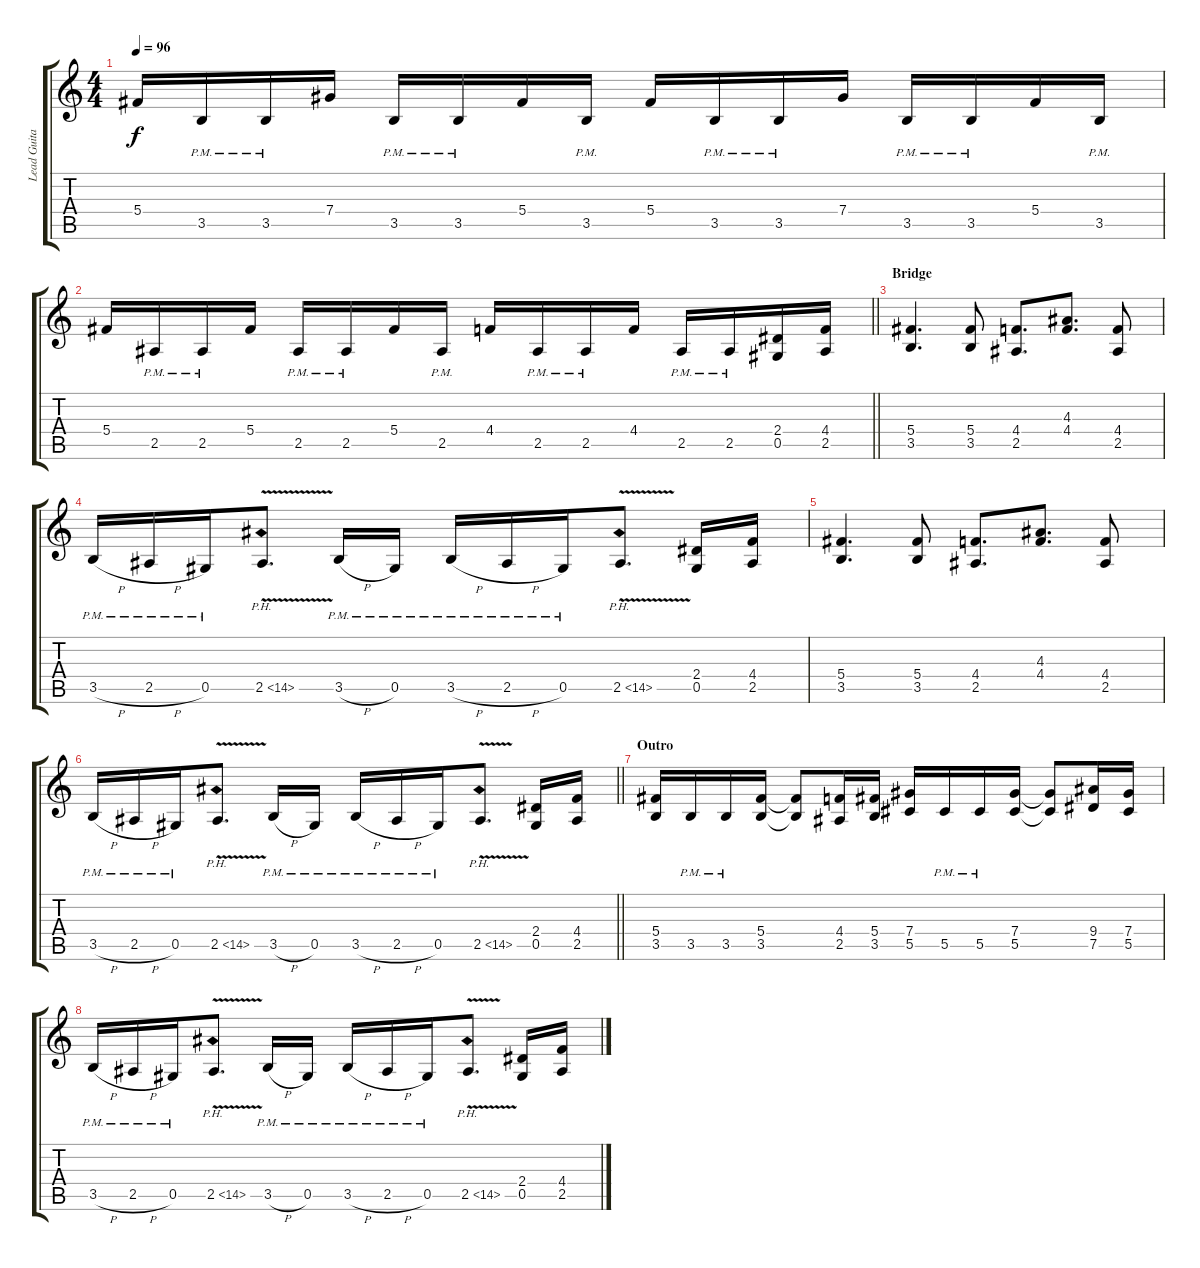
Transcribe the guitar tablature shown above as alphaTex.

\track ("Lead Guitar" "Lead Guita") {instrument distortionguitar}
\staff {score tabs}
\tuning (Eb4 Bb3 Gb3 Db3 Ab2 Eb2) {hide}
\ts (4 4)
\tempo 96
\clef g2
\ks c
5.4.16{dy f} 3.5{pm}.16 3.5{pm}.16 7.4.16 3.5{pm}.16 3.5{pm}.16 5.4.16 3.5{pm}.16 5.4.16 3.5{pm}.16 3.5{pm}.16 7.4.16 3.5{pm}.16 3.5{pm}.16 5.4.16 3.5{pm}.16 |
\barLineRight lightlight
5.4.16 2.5{pm}.16 2.5{pm}.16 5.4.16 2.5{pm}.16 2.5{pm}.16 5.4.16 2.5{pm}.16 4.4.16 2.5{pm}.16 2.5{pm}.16 4.4.16 2.5{pm}.16 2.5{pm}.16 (2.4 0.5).16 (4.4 2.5).16 |
\section ("" "Bridge")
(5.4 3.5).4{d} (5.4 3.5).8 (4.4 2.5).8{d} (4.3 4.4).8{d} (4.4 2.5).8 |
3.5{h pm}.16 2.5{h pm}.16 0.5{pm}.16 2.5{ph 12 v}.8{d} 3.5{h pm}.16 0.5{pm}.16 3.5{h pm}.16 2.5{h pm}.16 0.5{pm}.16 2.5{ph 12 v}.8{d} (2.4 0.5).16 (4.4 2.5).16 |
(5.4 3.5).4{d} (5.4 3.5).8 (4.4 2.5).8{d} (4.3 4.4).8{d} (4.4 2.5).8 |
\barLineRight lightlight
3.5{h pm}.16 2.5{h pm}.16 0.5{pm}.16 2.5{ph 12 v}.8{d} 3.5{h pm}.16 0.5{pm}.16 3.5{h pm}.16 2.5{h pm}.16 0.5{pm}.16 2.5{ph 12 v}.8{d} (2.4 0.5).16 (4.4 2.5).16 |
\section ("" "Outro")
(5.4 3.5).16 3.5{pm}.16 3.5{pm}.16 (5.4 3.5).16 (5.4{t} 3.5{t}).8 (4.4 2.5).16 (5.4 3.5).16 (7.4 5.5).16 5.5{pm}.16 5.5{pm}.16 (7.4 5.5).16 (7.4{t} 5.5{t}).8 (9.4 7.5).16 (7.4 5.5).16 |
3.5{h pm}.16 2.5{h pm}.16 0.5{pm}.16 2.5{ph 12 v}.8{d} 3.5{h pm}.16 0.5{pm}.16 3.5{h pm}.16 2.5{h pm}.16 0.5{pm}.16 2.5{ph 12 v}.8{d} (2.4 0.5).16 (4.4 2.5).16
